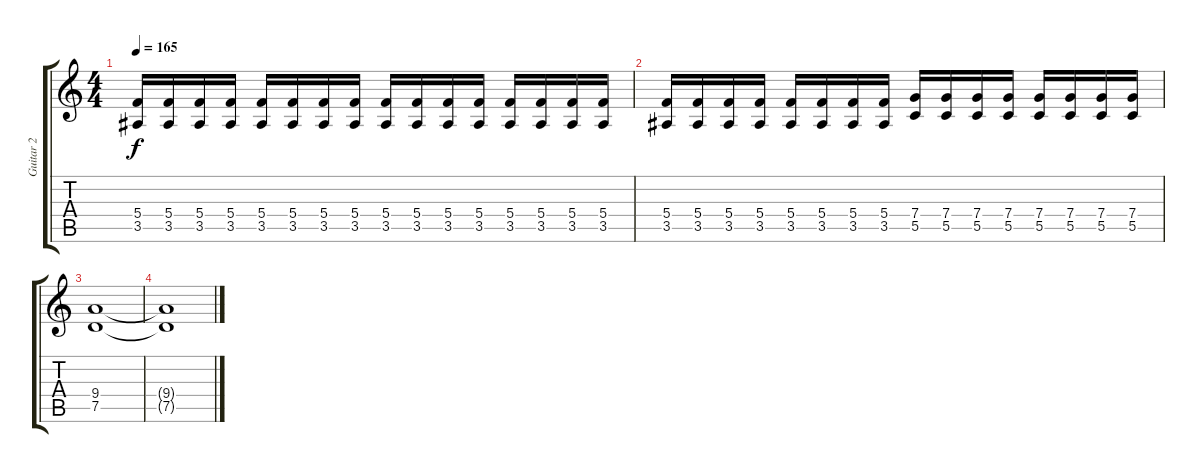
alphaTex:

\track ("Guitar 2" "Guitar 2") {instrument distortionguitar}
\staff {score tabs}
\tuning (D4 A3 F3 C3 G2 D2) {hide}
\ts (4 4)
\tempo 165
\clef g2
\ks c
(5.4 3.5).16{dy f} (5.4 3.5).16 (5.4 3.5).16 (5.4 3.5).16 (5.4 3.5).16 (5.4 3.5).16 (5.4 3.5).16 (5.4 3.5).16 (5.4 3.5).16 (5.4 3.5).16 (5.4 3.5).16 (5.4 3.5).16 (5.4 3.5).16 (5.4 3.5).16 (5.4 3.5).16 (5.4 3.5).16 |
(5.4 3.5).16 (5.4 3.5).16 (5.4 3.5).16 (5.4 3.5).16 (5.4 3.5).16 (5.4 3.5).16 (5.4 3.5).16 (5.4 3.5).16 (7.4 5.5).16 (7.4 5.5).16 (7.4 5.5).16 (7.4 5.5).16 (7.4 5.5).16 (7.4 5.5).16 (7.4 5.5).16 (7.4 5.5).16 |
(9.4 7.5).1 |
(9.4{t} 7.5{t}).1
